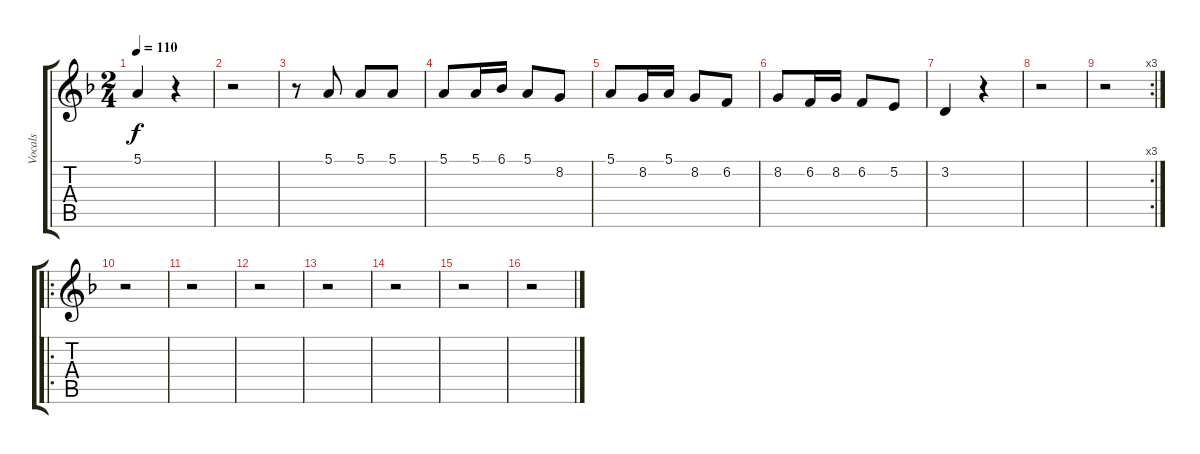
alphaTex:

\track ("Vocals" "Vocals") {instrument stringensemble1}
\staff {score tabs}
\tuning (E4 B3 G3 D3 A2 E2) {hide}
\ts (2 4)
\tempo 110
\clef g2
\ks dminor
5.1.4{dy f} r.4 |
r.2 |
r.8 5.1.8 5.1.8 5.1.8 |
5.1.8 5.1.16 6.1.16 5.1.8 8.2.8 |
5.1.8 8.2.16 5.1.16 8.2.8 6.2.8 |
8.2.8 6.2.16 8.2.16 6.2.8 5.2.8 |
3.2.4 r.4 |
r.2 |
\rc 3
r.2 |
\ro
r.2 |
r.2 |
r.2 |
r.2 |
r.2 |
r.2 |
r.2
